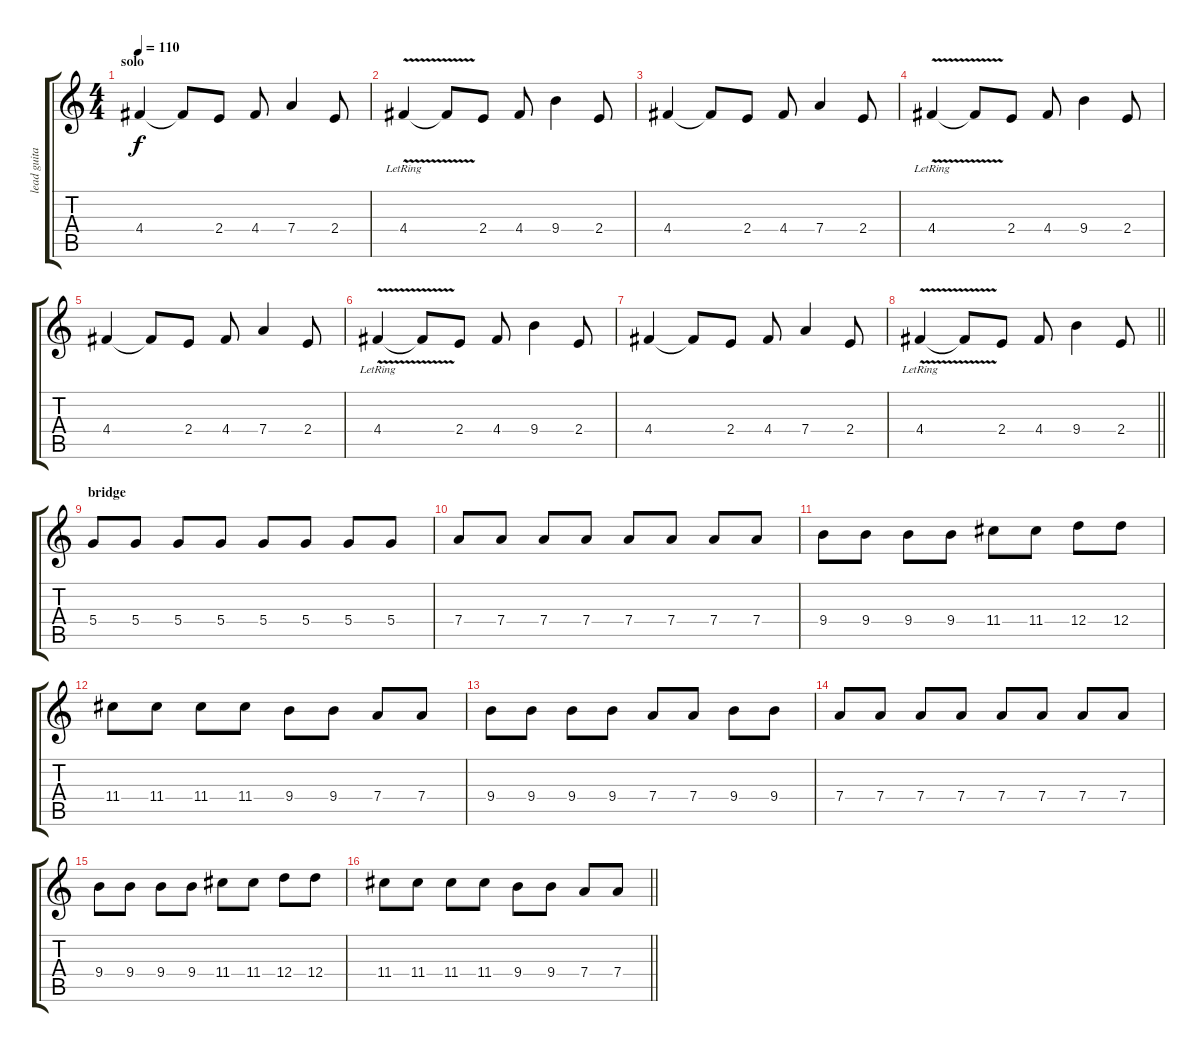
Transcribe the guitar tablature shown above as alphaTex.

\track ("lead guitar (lukman)" "lead guita") {instrument overdrivenguitar}
\staff {score tabs}
\tuning (E4 B3 G3 D3 A2 E2) {hide}
\ts (4 4)
\section ("" "solo")
\tempo 110
\clef g2
\ks c
4.4.4{dy f} 4.4{t}.8 2.4.8 4.4.8 7.4.4 2.4.8 |
4.4{v lr}.4 4.4{t}.8 2.4.8 4.4.8 9.4.4 2.4.8 |
4.4.4 4.4{t}.8 2.4.8 4.4.8 7.4.4 2.4.8 |
4.4{v lr}.4 4.4{t}.8 2.4.8 4.4.8 9.4.4 2.4.8 |
4.4.4 4.4{t}.8 2.4.8 4.4.8 7.4.4 2.4.8 |
4.4{v lr}.4 4.4{t}.8 2.4.8 4.4.8 9.4.4 2.4.8 |
4.4.4 4.4{t}.8 2.4.8 4.4.8 7.4.4 2.4.8 |
\barLineRight lightlight
4.4{v lr}.4 4.4{t}.8 2.4.8 4.4.8 9.4.4 2.4.8 |
\section ("" "bridge")
5.4.8 5.4.8 5.4.8 5.4.8 5.4.8 5.4.8 5.4.8 5.4.8 |
7.4.8 7.4.8 7.4.8 7.4.8 7.4.8 7.4.8 7.4.8 7.4.8 |
9.4.8 9.4.8 9.4.8 9.4.8 11.4.8 11.4.8 12.4.8 12.4.8 |
11.4.8 11.4.8 11.4.8 11.4.8 9.4.8 9.4.8 7.4.8 7.4.8 |
9.4.8 9.4.8 9.4.8 9.4.8 7.4.8 7.4.8 9.4.8 9.4.8 |
7.4.8 7.4.8 7.4.8 7.4.8 7.4.8 7.4.8 7.4.8 7.4.8 |
9.4.8 9.4.8 9.4.8 9.4.8 11.4.8 11.4.8 12.4.8 12.4.8 |
\barLineRight lightlight
11.4.8 11.4.8 11.4.8 11.4.8 9.4.8 9.4.8 7.4.8 7.4.8
